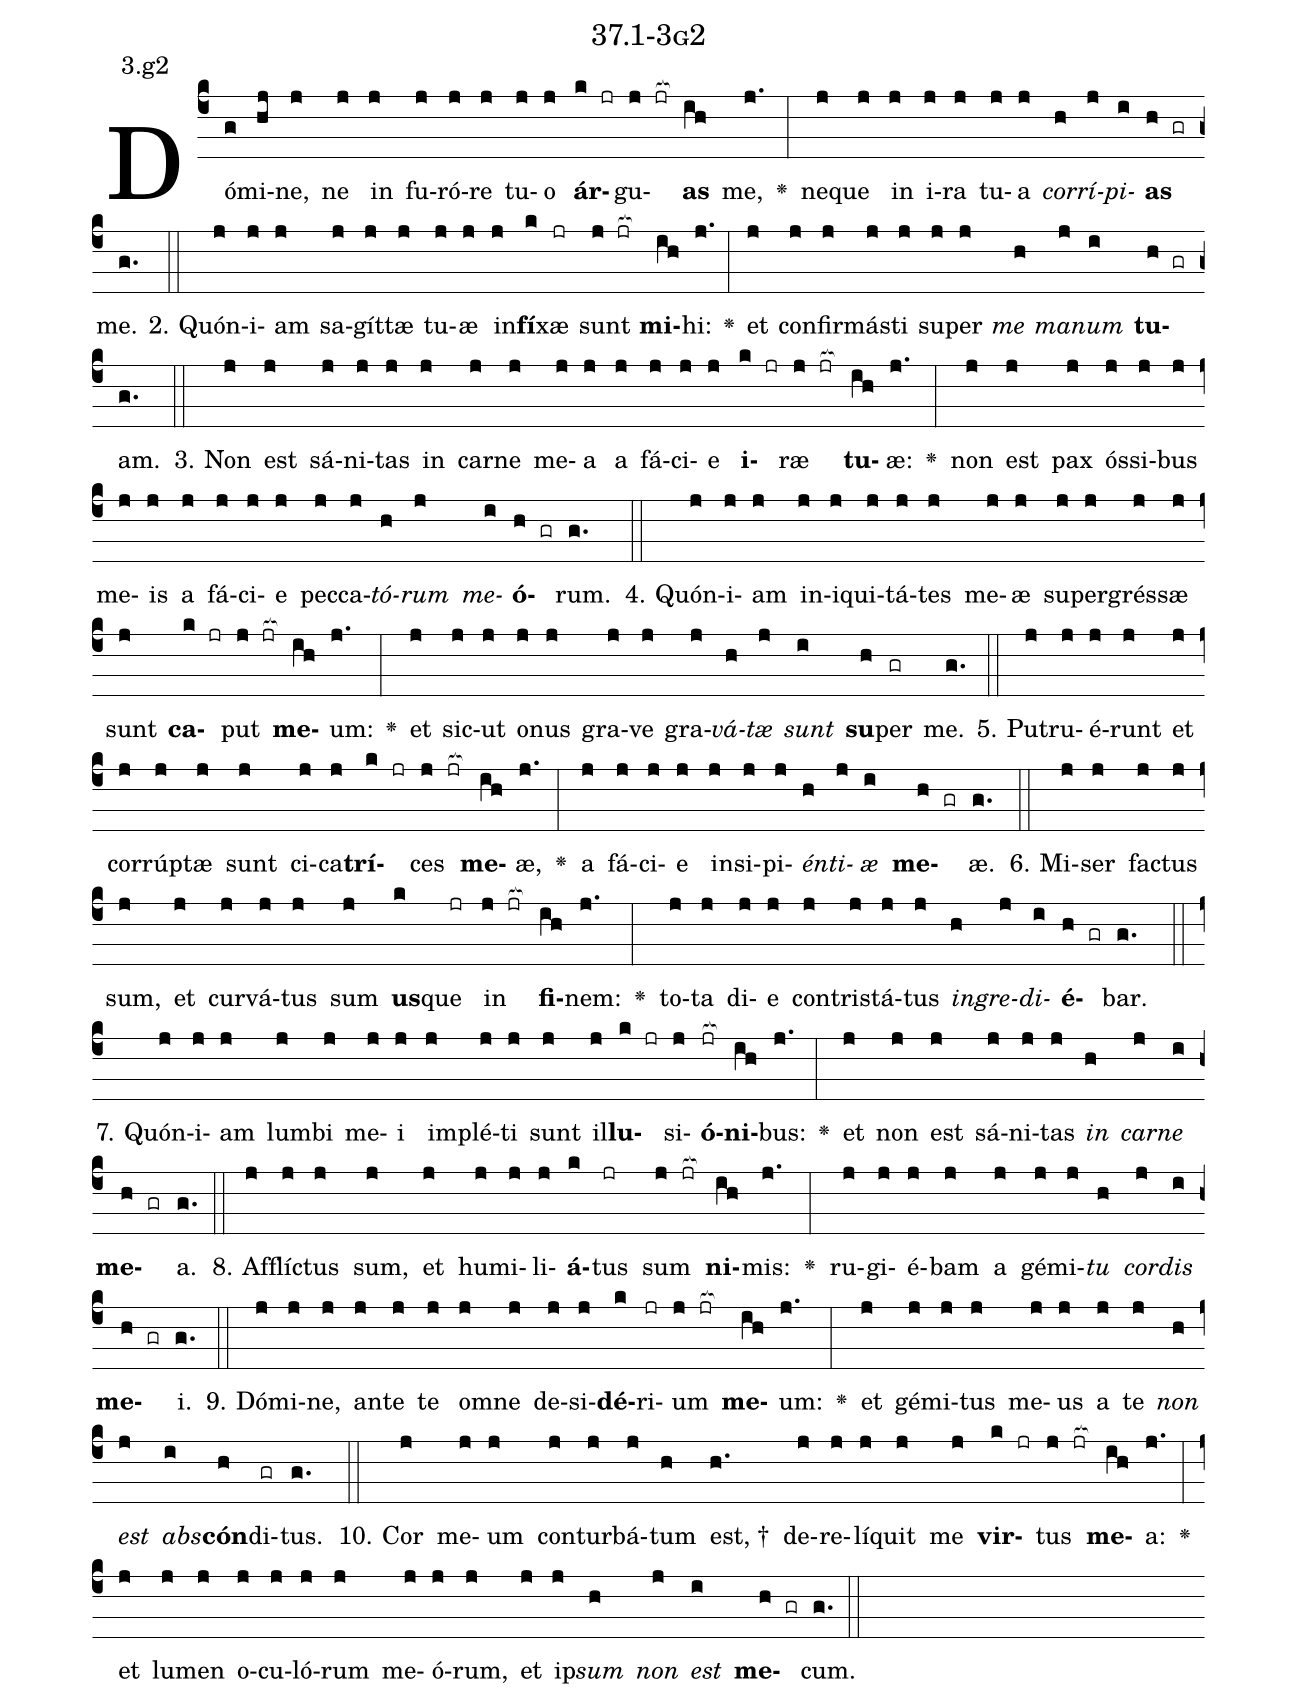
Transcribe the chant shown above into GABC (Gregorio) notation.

name: 37.1-3g2;
annotation: 3.g2;
%%
(c4)Dó(g)mi(hj)ne,(j) ne(j) in(j) fu(j)ró(j)re(j) tu(j)o(j) <b>ár</b>(k jr)gu(j jr[ocb:1{])<b>as</b>(ih[ocb:0}]) me,(j.) <v>\greheightstar</v>(:) ne(j)que(j) in(j) i(j)ra(j) tu(j)a(j) <i>cor</i>(h)<i>rí</i>(j)<i>pi</i>(i)<b>as</b>(h gr) me.(g.) (::)
2. Quón(j)i(j)am(j) sa(j)gít(j)tæ(j) tu(j)æ(j) in(j)<b>fí</b>(k)xæ(jr) sunt(j jr[ocb:1{]) <b>mi</b>(ih[ocb:0}])hi:(j.) <v>\greheightstar</v>(:) et(j) con(j)fir(j)más(j)ti(j) su(j)per(j) <i>me</i>(h) <i>ma</i>(j)<i>num</i>(i) <b>tu</b>(h gr)am.(g.) (::)
3. Non(j) est(j) sá(j)ni(j)tas(j) in(j) car(j)ne(j) me(j)a(j) a(j) fá(j)ci(j)e(j) <b>i</b>(k jr)ræ(j jr[ocb:1{]) <b>tu</b>(ih[ocb:0}])æ:(j.) <v>\greheightstar</v>(:) non(j) est(j) pax(j) ós(j)si(j)bus(j) me(j)is(j) a(j) fá(j)ci(j)e(j) pec(j)ca(j)<i>tó</i>(h)<i>rum</i>(j) <i>me</i>(i)<b>ó</b>(h gr)rum.(g.) (::)
4. Quón(j)i(j)am(j) in(j)i(j)qui(j)tá(j)tes(j) me(j)æ(j) su(j)per(j)grés(j)sæ(j) sunt(j) <b>ca</b>(k jr)put(j jr[ocb:1{]) <b>me</b>(ih[ocb:0}])um:(j.) <v>\greheightstar</v>(:) et(j) sic(j)ut(j) o(j)nus(j) gra(j)ve(j) gra(j)<i>vá</i>(h)<i>tæ</i>(j) <i>sunt</i>(i) <b>su</b>(h)per(gr) me.(g.) (::)
5. Pu(j)tru(j)é(j)runt(j) et(j) cor(j)rúp(j)tæ(j) sunt(j) ci(j)ca(j)<b>trí</b>(k jr)ces(j jr[ocb:1{]) <b>me</b>(ih[ocb:0}])æ,(j.) <v>\greheightstar</v>(:) a(j) fá(j)ci(j)e(j) in(j)si(j)pi(j)<i>én</i>(h)<i>ti</i>(j)<i>æ</i>(i) <b>me</b>(h gr)æ.(g.) (::)
6. Mi(j)ser(j) fac(j)tus(j) sum,(j) et(j) cur(j)vá(j)tus(j) sum(j) <b>us</b>(k)que(jr) in(j jr[ocb:1{]) <b>fi</b>(ih[ocb:0}])nem:(j.) <v>\greheightstar</v>(:) to(j)ta(j) di(j)e(j) con(j)tris(j)tá(j)tus(j) <i>in</i>(h)<i>gre</i>(j)<i>di</i>(i)<b>é</b>(h gr)bar.(g.) (::)
7. Quón(j)i(j)am(j) lum(j)bi(j) me(j)i(j) im(j)plé(j)ti(j) sunt(j) il(j)<b>lu</b>(k jr)si(j)<b>ó</b>(jr[ocb:1{])<b>ni</b>(ih[ocb:0}])bus:(j.) <v>\greheightstar</v>(:) et(j) non(j) est(j) sá(j)ni(j)tas(j) <i>in</i>(h) <i>car</i>(j)<i>ne</i>(i) <b>me</b>(h gr)a.(g.) (::)
8. Af(j)flíc(j)tus(j) sum,(j) et(j) hu(j)mi(j)li(j)<b>á</b>(k)tus(jr) sum(j jr[ocb:1{]) <b>ni</b>(ih[ocb:0}])mis:(j.) <v>\greheightstar</v>(:) ru(j)gi(j)é(j)bam(j) a(j) gé(j)mi(j)<i>tu</i>(h) <i>cor</i>(j)<i>dis</i>(i) <b>me</b>(h gr)i.(g.) (::)
9. Dó(j)mi(j)ne,(j) an(j)te(j) te(j) om(j)ne(j) de(j)si(j)<b>dé</b>(k)ri(jr)um(j jr[ocb:1{]) <b>me</b>(ih[ocb:0}])um:(j.) <v>\greheightstar</v>(:) et(j) gé(j)mi(j)tus(j) me(j)us(j) a(j) te(j) <i>non</i>(h) <i>est</i>(j) <i>abs</i>(i)<b>cón</b>(h)di(gr)tus.(g.) (::)
10. Cor(j) me(j)um(j) con(j)tur(j)bá(j)tum(h) est, †(h.) de(j)re(j)lí(j)quit(j) me(j) <b>vir</b>(k jr)tus(j jr[ocb:1{]) <b>me</b>(ih[ocb:0}])a:(j.) <v>\greheightstar</v>(:) et(j) lu(j)men(j) o(j)cu(j)ló(j)rum(j) me(j)ó(j)rum,(j) et(j) ip(j)<i>sum</i>(h) <i>non</i>(j) <i>est</i>(i) <b>me</b>(h gr)cum.(g.) (::)
